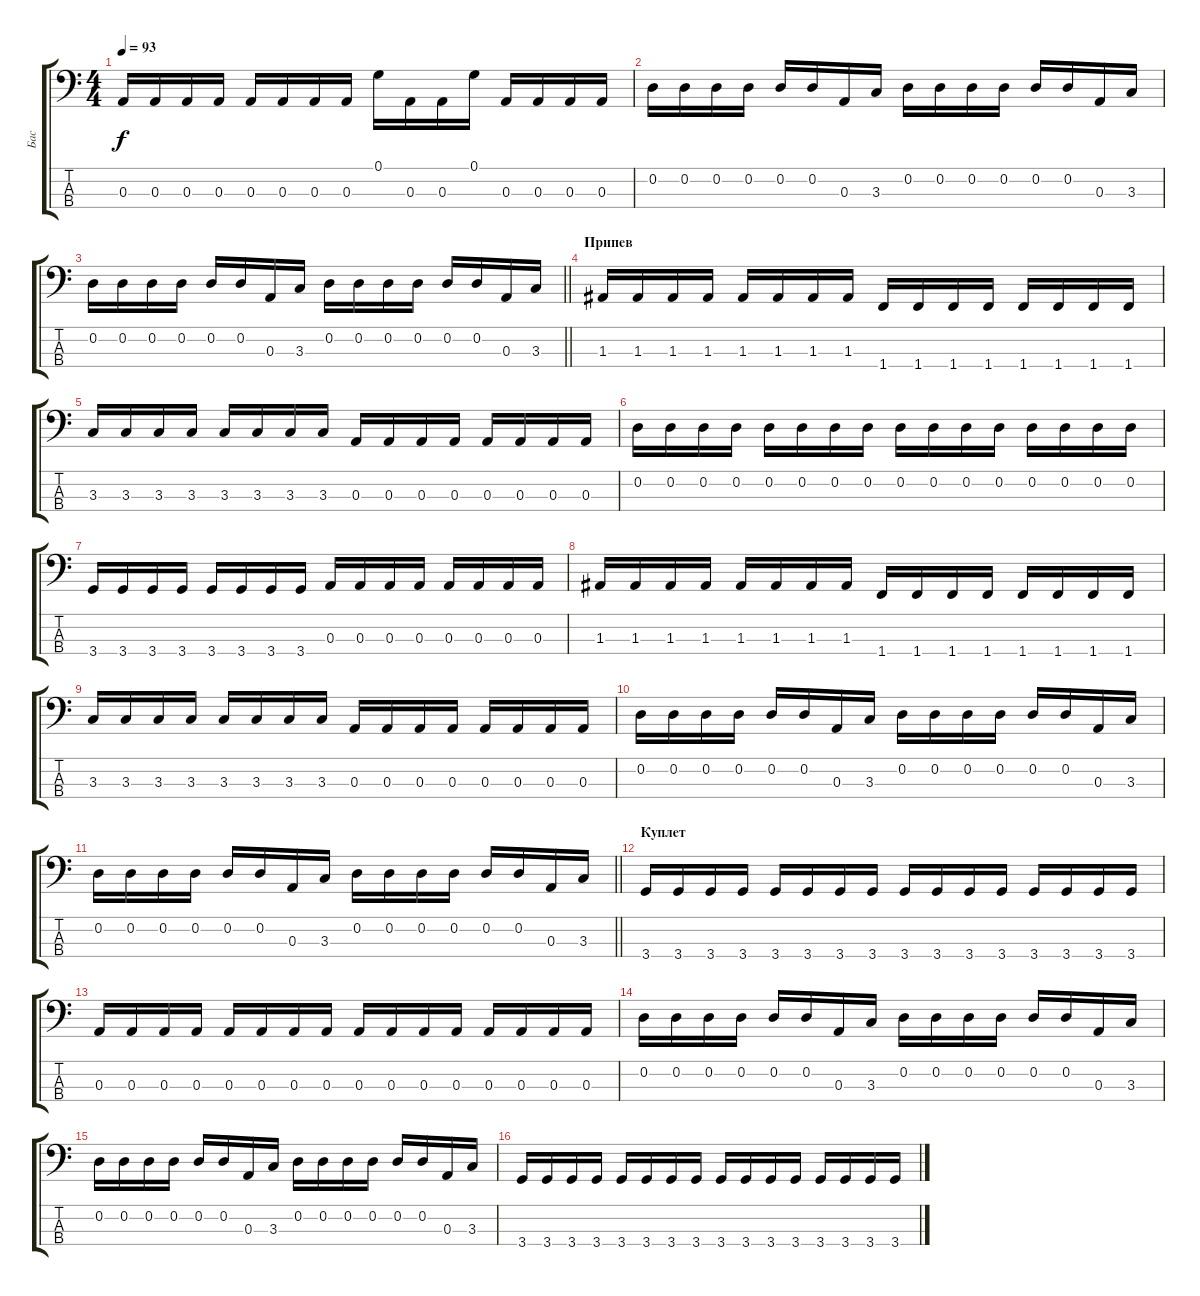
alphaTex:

\track ("Бас" "Бас") {instrument electricbassfinger}
\staff {score tabs}
\tuning (G2 D2 A1 E1) {hide}
\ts (4 4)
\tempo 93
\clef f4
\ks c
0.3.16{dy f} 0.3.16 0.3.16 0.3.16 0.3.16 0.3.16 0.3.16 0.3.16 0.1.16 0.3.16 0.3.16 0.1.16 0.3.16 0.3.16 0.3.16 0.3.16 |
0.2.16 0.2.16 0.2.16 0.2.16 0.2.16 0.2.16 0.3.16 3.3.16 0.2.16 0.2.16 0.2.16 0.2.16 0.2.16 0.2.16 0.3.16 3.3.16 |
\barLineRight lightlight
0.2.16 0.2.16 0.2.16 0.2.16 0.2.16 0.2.16 0.3.16 3.3.16 0.2.16 0.2.16 0.2.16 0.2.16 0.2.16 0.2.16 0.3.16 3.3.16 |
\section ("" "Припев")
1.3.16 1.3.16 1.3.16 1.3.16 1.3.16 1.3.16 1.3.16 1.3.16 1.4.16 1.4.16 1.4.16 1.4.16 1.4.16 1.4.16 1.4.16 1.4.16 |
3.3.16 3.3.16 3.3.16 3.3.16 3.3.16 3.3.16 3.3.16 3.3.16 0.3.16 0.3.16 0.3.16 0.3.16 0.3.16 0.3.16 0.3.16 0.3.16 |
0.2.16 0.2.16 0.2.16 0.2.16 0.2.16 0.2.16 0.2.16 0.2.16 0.2.16 0.2.16 0.2.16 0.2.16 0.2.16 0.2.16 0.2.16 0.2.16 |
3.4.16 3.4.16 3.4.16 3.4.16 3.4.16 3.4.16 3.4.16 3.4.16 0.3.16 0.3.16 0.3.16 0.3.16 0.3.16 0.3.16 0.3.16 0.3.16 |
1.3.16 1.3.16 1.3.16 1.3.16 1.3.16 1.3.16 1.3.16 1.3.16 1.4.16 1.4.16 1.4.16 1.4.16 1.4.16 1.4.16 1.4.16 1.4.16 |
3.3.16 3.3.16 3.3.16 3.3.16 3.3.16 3.3.16 3.3.16 3.3.16 0.3.16 0.3.16 0.3.16 0.3.16 0.3.16 0.3.16 0.3.16 0.3.16 |
0.2.16 0.2.16 0.2.16 0.2.16 0.2.16 0.2.16 0.3.16 3.3.16 0.2.16 0.2.16 0.2.16 0.2.16 0.2.16 0.2.16 0.3.16 3.3.16 |
\barLineRight lightlight
0.2.16 0.2.16 0.2.16 0.2.16 0.2.16 0.2.16 0.3.16 3.3.16 0.2.16 0.2.16 0.2.16 0.2.16 0.2.16 0.2.16 0.3.16 3.3.16 |
\section ("" "Куплет")
3.4.16 3.4.16 3.4.16 3.4.16 3.4.16 3.4.16 3.4.16 3.4.16 3.4.16 3.4.16 3.4.16 3.4.16 3.4.16 3.4.16 3.4.16 3.4.16 |
0.3.16 0.3.16 0.3.16 0.3.16 0.3.16 0.3.16 0.3.16 0.3.16 0.3.16 0.3.16 0.3.16 0.3.16 0.3.16 0.3.16 0.3.16 0.3.16 |
0.2.16 0.2.16 0.2.16 0.2.16 0.2.16 0.2.16 0.3.16 3.3.16 0.2.16 0.2.16 0.2.16 0.2.16 0.2.16 0.2.16 0.3.16 3.3.16 |
0.2.16 0.2.16 0.2.16 0.2.16 0.2.16 0.2.16 0.3.16 3.3.16 0.2.16 0.2.16 0.2.16 0.2.16 0.2.16 0.2.16 0.3.16 3.3.16 |
3.4.16 3.4.16 3.4.16 3.4.16 3.4.16 3.4.16 3.4.16 3.4.16 3.4.16 3.4.16 3.4.16 3.4.16 3.4.16 3.4.16 3.4.16 3.4.16
